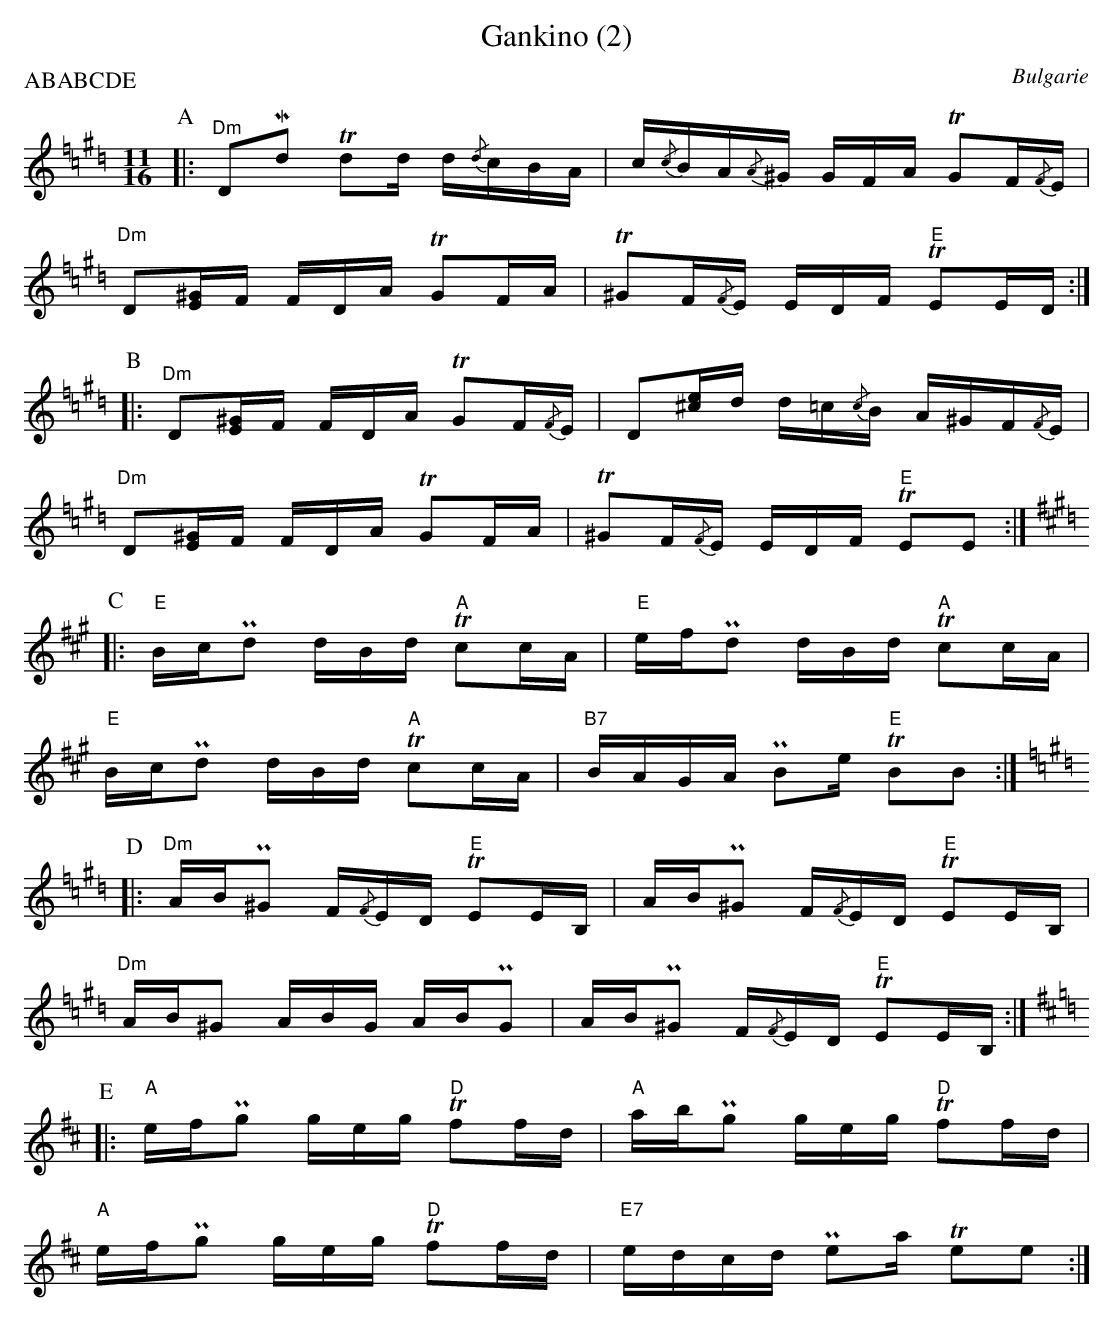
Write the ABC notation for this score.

X:1
T:Gankino (2)
O:Bulgarie
P:ABABCDE
M:11/16
L:1/16
K:E =c =d =f
P:A
|: "Dm"D2Md2 Td2d d{/d}cBA | c{/c}BA{/A}^G GFA TG2F{/F}E |
"Dm"D2[E^G]F FDA TG2FA | T^G2F{/F}E EDF "E"TE2ED :|
P:B
|: "Dm"D2[E^G]F FDA TG2F{/F}E | D2[^ce]d d=c{/c}B A^GF{/F}E |
"Dm"D2[E^G]F FDA TG2FA | T^G2F{/F}E EDF "E"TE2E2 :|
K:A
P:C
|: "E"BcPd2 dBd "A"Tc2cA | "E"efPd2 dBd "A"Tc2cA |
"E"BcPd2 dBd "A"Tc2cA | "B7"BAGA PB2e "E"TB2B2 :|
K:E =c =d =f
P:D
|: "Dm"ABP^G2 F{/F}ED "E"TE2EB, | ABP^G2 F{/F}ED "E"TE2EB, |
"Dm"AB^G2 ABG ABPG2 | ABP^G2 F{/F}ED "E"TE2EB, :|
K:D
P:E
|: "A"efPg2 geg "D"Tf2fd | "A"abPg2 geg "D"Tf2fd |
"A"efPg2 geg "D"Tf2fd | "E7"edcd Pe2a Te2e2 :|
